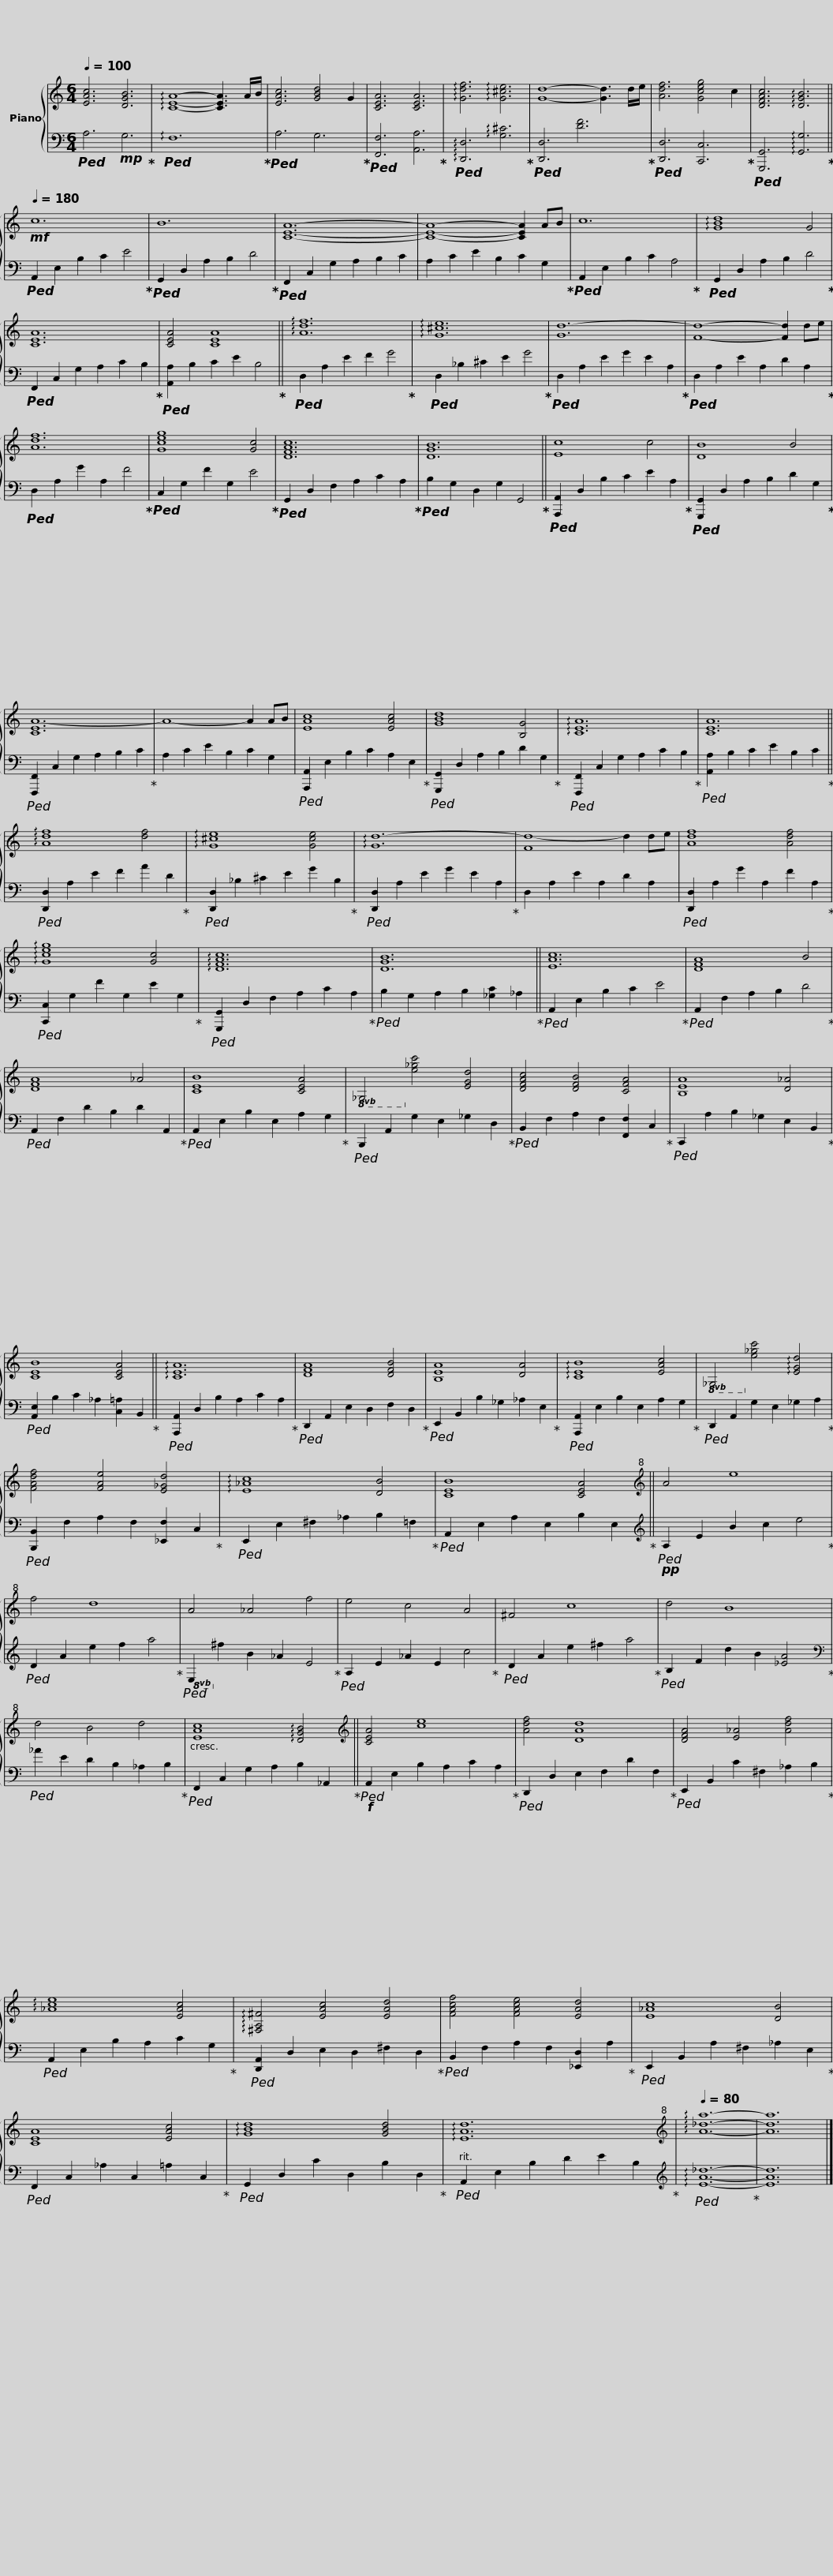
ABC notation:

X:1
%%score { 1 | 2 }
L:1/8
Q:1/4=100
M:6/4
I:linebreak $
K:C
V:1 treble
V:2 bass
V:1
 [EAc]6 [DGB]6 | !arpeggio![CEA]8- [CEA]3 A/B/ | [EAc]6 [GBd]4 G2 | [CEA]6 [CEA]6 | !arpeggio![Gdf]6 !arpeggio![G^ce]6 | %5
 [Gd]8- [Gd]3 d/e/ | [Adf]6 [Gceg]4 c2 | [DFAc]6 !arpeggio![DGB]6 ||$[Q:1/4=180]!mf! c12 | B12 | %10
 [CEA]12- | [CEA]8- [CEA]2 AB | c12 | !arpeggio![GBd]8 G4 |$ [CEA]12 | %15
 [CEA]4 [CEA]8 || !arpeggio![Adf]12 | !arpeggio![G^ce]12 | [Gd-]12 | [Fd]8- [Fd]2 de |$ %20
 [Adf]12 | [Gceg]8 [Gc]4 | [DFAc]12 | [DGB]12 || [Ec]8 c4 | %25
 [DB]8 B4 | [CEA-]12 |$ A8- A2 AB | [EAc]8 [EAc]4 | [GBd]8 [B,G]4 | %30
 !arpeggio![CEA]12 | [CEA]12 ||$ !arpeggio![Adf]8 [df]4 | !arpeggio![G^ce]8 [Gce]4 | !arpeggio![Gd-]12 | %35
 [Fd-]8 d2 de | [Adf]8 [Adf]4 |$ !arpeggio![Gceg]8 [Gc]4 | !arpeggio![DFAc]12 | [DGB]12 || %40
 [EAc]12 | [DFA]8 B4 | [DFA]8 _A4 |$ [CEB]8 [CEA]4 |!8vb(! _G,4!8vb)! [E_Gc]4 [EGd]4 | %45
 [DFAc]4 [DFB]4 [CFA]4 | [B,EA]8 [D_A]4 | [CEB]8 [CEA]4 || !arpeggio![CEA]12 |$ [DFA]8 [DFB]4 | %50
 [B,EA]8 [DA]4 | !arpeggio![CEB]8 [EAc]4 |!8vb(! _G,4!8vb)! [E_Gc]4 !arpeggio![EGd]4 | [FAdf]4 [FAe]4 [E_Gd]4 |$ !arpeggio![E_Ac]8 [DB]4 | %55
 [CEB]8 [CEA]4 ||[K:treble+8] A4 e8 | f4 d8 | A4 _A4 f4 | e4 c4 A4 |$ %60
 ^F4 c8 | d4 B8 | d4 B4 d4 | [EAc]8 !arpeggio![DGB]4 ||[K:treble] [CEA]4 [ce]8 | %65
 [Adf]4 [DAd]8 |$ [DFA]4 [E_A]4 [Adf]4 | !arpeggio![_Ace]8 [EAc]4 | !arpeggio![^F,A,^F]4 [EAc]4 [EAd]4 | [FAcf]4 [FAce]4 [EAd]4 | %70
 [E_Ac]8 [DB]4 |$ [CEA]8 [EAc]4 | !arpeggio![GBd]8 [GBd]4 |[Q:1/4=160] !arpeggio![EAd]12[Q:1/4=140][Q:1/4=120] |[K:treble+8][Q:1/4=80] !arpeggio![A_da]12- | %75
 [Ada]12 |] %76
V:2
!ped! A,6!mp! G,6!ped-up! |!ped! !arpeggio!F,12!ped-up! |!ped! A,6 G,6!ped-up! |!ped! [F,,F,]6 [A,,A,]6!ped-up! |!ped! !arpeggio![D,,D,]6 !arpeggio![G,^C]6!ped-up! | %5
!ped! [D,,D,]6 [DF]6!ped-up! |!ped! [D,,D,]6 [C,,C,]6!ped-up! |!ped! [G,,,G,,]6 !arpeggio![G,,G,]6!ped-up! ||$!ped! A,,2 E,2 B,2 C2 E4!ped-up! |!ped! G,,2 D,2 A,2 B,2 D4!ped-up! | %10
!ped! F,,2 C,2 G,2 A,2 B,2 C2 | A,2 C2 E2 B,2 C2 G,2!ped-up! |!ped! A,,2 E,2 B,2 C2 A,4!ped-up! |!ped! G,,2 D,2 A,2 B,2 D4!ped-up! |$!ped! F,,2 C,2 G,2 A,2 C2 B,2!ped-up! | %15
!ped! [A,,A,]2 B,2 C2 E2 B,4!ped-up! ||!ped! D,2 A,2 E2 F2 G4!ped-up! |!ped! D,2 _B,2 ^C2 E2 G4!ped-up! |!ped! D,2 A,2 E2 G2 E2 A,2!ped-up! |!ped! D,2 A,2 E2 A,2 D2 A,2!ped-up! |$ %20
!ped! D,2 A,2 G2 A,2 F4!ped-up! |!ped! C,2 G,2 F2 G,2 E4!ped-up! |!ped! G,,2 D,2 F,2 A,2 C2 A,2!ped-up! |!ped! B,2 G,2 D,2 G,2 G,,4!ped-up! ||!ped! [A,,,A,,]2 D,2 B,2 C2 E2 A,2!ped-up! | %25
!ped! [G,,,G,,]2 D,2 A,2 B,2 D2 G,2!ped-up! |!ped! [F,,,F,,]2 C,2 G,2 A,2 B,2 C2!ped-up! |$ A,2 C2 E2 B,2 C2 G,2 |!ped! [A,,,A,,]2 E,2 B,2 C2 A,2 E,2!ped-up! |!ped! [G,,,G,,]2 D,2 A,2 B,2 D2 G,2!ped-up! | %30
!ped! [F,,,F,,]2 C,2 G,2 A,2 C2 B,2!ped-up! |!ped! [A,,A,]2 B,2 C2 E2 B,2 C2!ped-up! ||$!ped! [D,,D,]2 A,2 E2 F2 A2 D2!ped-up! |!ped! [D,,D,]2 _B,2 ^C2 E2 G2 B,2!ped-up! |!ped! [D,,D,]2 A,2 E2 G2 E2 A,2!ped-up! | %35
 D,2 A,2 E2 A,2 D2 A,2 |!ped! [D,,D,]2 A,2 G2 A,2 F2 A,2!ped-up! |$!ped! [C,,C,]2 G,2 F2 G,2 E2 G,2!ped-up! |!ped! [G,,,G,,]2 D,2 F,2 A,2 C2 A,2!ped-up! |!ped! B,2 G,2 A,2 B,2 [_G,C]2 _A,2!ped-up! || %40
!ped! A,,2 E,2 B,2 C2 E4!ped-up! |!ped! A,,2 F,2 A,2 B,2 D4!ped-up! |!ped! A,,2 F,2 D2 B,2 D2 A,,2!ped-up! |$!ped! A,,2 E,2 B,2 E,2 A,2 G,2!ped-up! |!ped! B,,,2 A,,2 G,2 E,2 _G,2 D,2!ped-up! | %45
!ped! B,,2 F,2 A,2 F,2 [F,,F,]2 C,2!ped-up! |!ped! C,,2 A,2 B,2 _G,2 E,2 B,,2!ped-up! |!ped! [A,,E,]2 B,2 C2 _A,2 [C,=A,]2 B,,2!ped-up! ||!ped! [A,,,A,,]2 D,2 B,2 A,2 C2 A,2!ped-up! |$!ped! D,,2 A,,2 E,2 D,2 F,2 D,2!ped-up! | %50
!ped! E,,2 B,,2 B,2 _G,2 _A,2 E,2!ped-up! |!ped! [A,,,A,,]2 E,2 B,2 E,2 A,2 G,2!ped-up! |!ped! D,,2 A,,2 G,2 E,2 _G,2 A,2!ped-up! |!ped! [B,,,B,,]2 F,2 A,2 F,2 [_E,,F,]2 C,2!ped-up! |$!ped! E,,2 E,2 ^F,2 _A,2 B,2 =F,2!ped-up! | %55
!ped! A,,2 E,2 A,2 E,2 B,2 E,2!ped-up! ||[K:treble]!pp!!ped! A,2 E2 B2 c2 e4!ped-up! |!ped! D2 A2 e2 f2 a4!ped-up! |!8vb(!!ped! E,2!8vb)! ^F2 B2 _A2 E4!ped-up! |!ped! A,2 E2 _A2 E2 c4!ped-up! |$ %60
!ped! D2 A2 e2 ^f2 a4!ped-up! |!ped! B,2 F2 d2 B2 [_EA]4!ped-up! |[K:bass]!ped! _A2 E2 D2 B,2 _A,2 B,2!ped-up! |!ped! F,,2 C,2 G,2 A,2 B,2 _A,,2!ped-up! ||!f!!ped! A,,2 E,2 B,2 A,2 C2 A,2!ped-up! | %65
!ped! D,,2 D,2 E,2 F,2 D2 F,2!ped-up! |$!ped! E,,2 B,,2 C2 ^F,2 _A,2 B,2!ped-up! |!ped! A,,2 E,2 B,2 A,2 C2 G,2!ped-up! |!ped! [D,,A,,]2 D,2 E,2 D,2 ^F,2 D,2!ped-up! |!ped! B,,2 F,2 A,2 F,2 [_E,,D,]2 A,2!ped-up! | %70
!ped! E,,2 B,,2 A,2 ^F,2 _A,2 E,2!ped-up! |$!ped! F,,2 C,2 _A,2 C,2 =A,2 C,2!ped-up! |!ped! G,,2 D,2 C2 D,2 B,2 D,2!ped-up! |!ped! A,,2 E,2 B,2 D2 E2 B,2!ped-up! |[K:treble]!ped! !arpeggio![EA_d]12-!ped-up! | %75
 [EAd]12 |] %76
